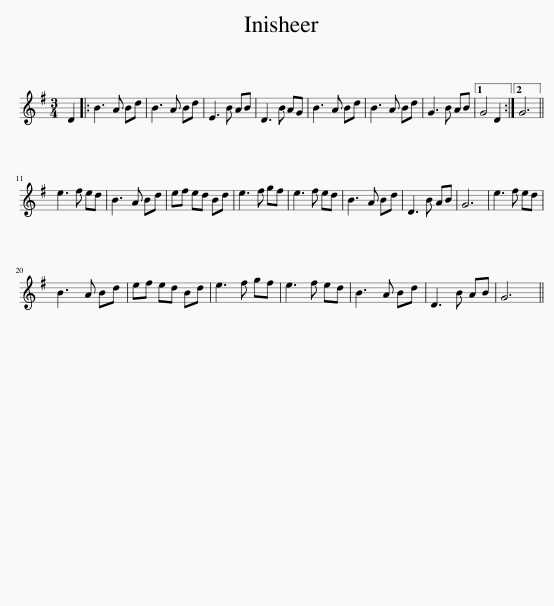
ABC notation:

X:1
L:1/8
M:3/4
I:linebreak $
K:G
V:1 treble
V:1
 D2 |: B3 A Bd | B3 A Bd | E3 B AB | D3 B AG | %5
 B3 A Bd | B3 A Bd | G3 B AB |1 G4 D2 :|2 G6 ||$ %10
 e3 f ed | B3 A Bd | ef ed Bd | e3 f gf | e3 f ed | %15
 B3 A Bd | D3 B AB | G6 | e3 f ed |$ B3 A Bd | %20
 ef ed Bd | e3 f gf | e3 f ed | B3 A Bd | D3 B AB | %25
 G6 || %26
